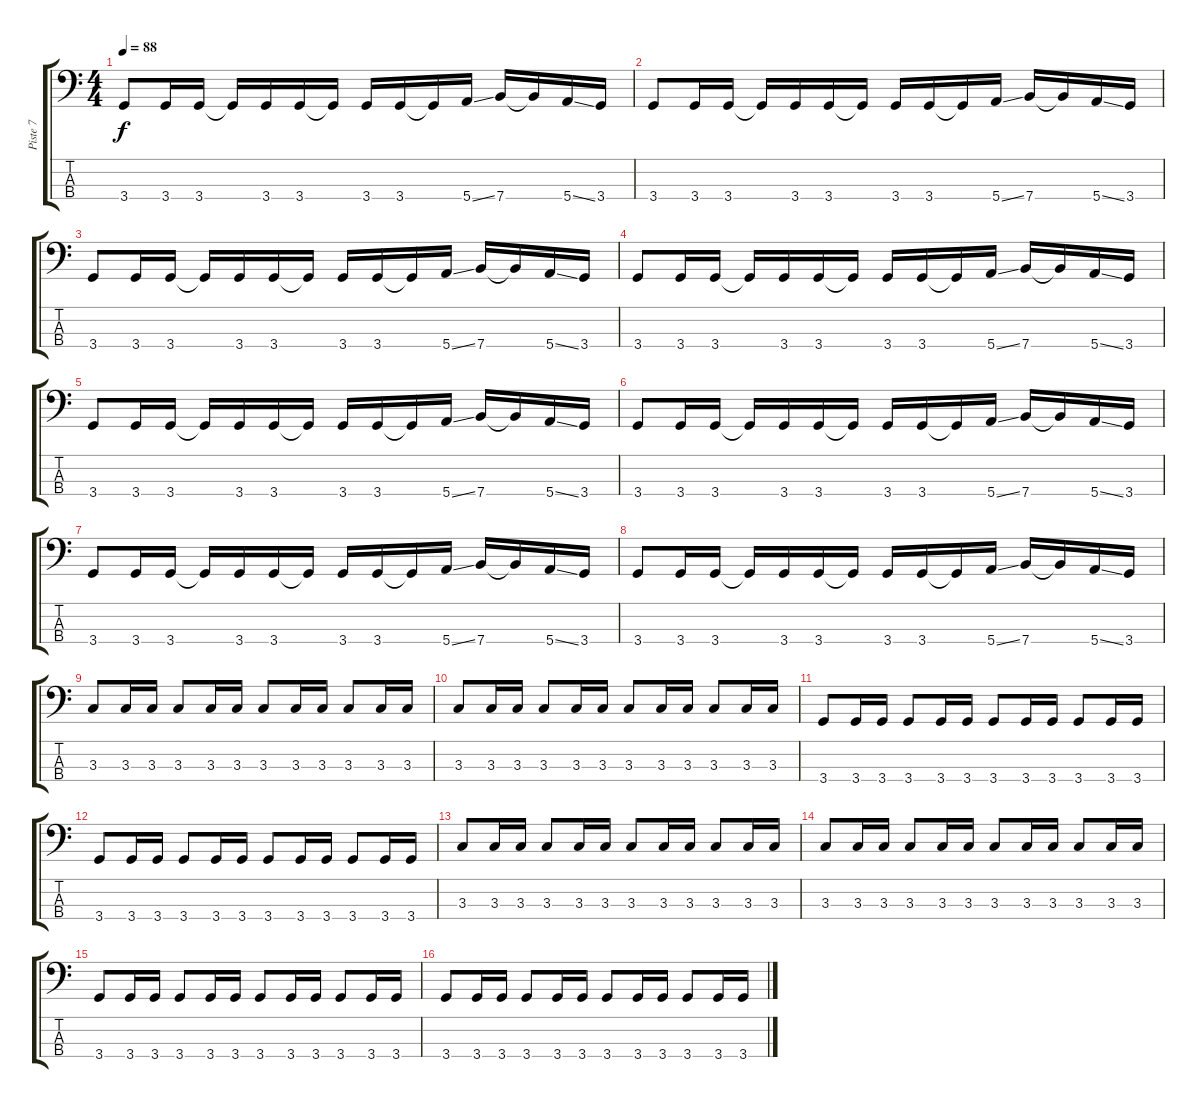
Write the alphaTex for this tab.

\track ("Piste 7" "Piste 7") {instrument fretlessbass}
\staff {score tabs}
\tuning (G2 D2 A1 E1) {hide}
\ts (4 4)
\tempo 88
\clef f4
\ks c
3.4.8{dy f} 3.4.16 3.4.16 3.4{t}.16 3.4.16 3.4.16 3.4{t}.16 3.4.16 3.4.16 3.4{t}.16 5.4{ss}.16 7.4.16 7.4{t}.16 5.4{ss}.16 3.4.16 |
3.4.8 3.4.16 3.4.16 3.4{t}.16 3.4.16 3.4.16 3.4{t}.16 3.4.16 3.4.16 3.4{t}.16 5.4{ss}.16 7.4.16 7.4{t}.16 5.4{ss}.16 3.4.16 |
3.4.8 3.4.16 3.4.16 3.4{t}.16 3.4.16 3.4.16 3.4{t}.16 3.4.16 3.4.16 3.4{t}.16 5.4{ss}.16 7.4.16 7.4{t}.16 5.4{ss}.16 3.4.16 |
3.4.8 3.4.16 3.4.16 3.4{t}.16 3.4.16 3.4.16 3.4{t}.16 3.4.16 3.4.16 3.4{t}.16 5.4{ss}.16 7.4.16 7.4{t}.16 5.4{ss}.16 3.4.16 |
3.4.8 3.4.16 3.4.16 3.4{t}.16 3.4.16 3.4.16 3.4{t}.16 3.4.16 3.4.16 3.4{t}.16 5.4{ss}.16 7.4.16 7.4{t}.16 5.4{ss}.16 3.4.16 |
3.4.8 3.4.16 3.4.16 3.4{t}.16 3.4.16 3.4.16 3.4{t}.16 3.4.16 3.4.16 3.4{t}.16 5.4{ss}.16 7.4.16 7.4{t}.16 5.4{ss}.16 3.4.16 |
3.4.8 3.4.16 3.4.16 3.4{t}.16 3.4.16 3.4.16 3.4{t}.16 3.4.16 3.4.16 3.4{t}.16 5.4{ss}.16 7.4.16 7.4{t}.16 5.4{ss}.16 3.4.16 |
3.4.8 3.4.16 3.4.16 3.4{t}.16 3.4.16 3.4.16 3.4{t}.16 3.4.16 3.4.16 3.4{t}.16 5.4{ss}.16 7.4.16 7.4{t}.16 5.4{ss}.16 3.4.16 |
3.3.8 3.3.16 3.3.16 3.3.8 3.3.16 3.3.16 3.3.8 3.3.16 3.3.16 3.3.8 3.3.16 3.3.16 |
3.3.8 3.3.16 3.3.16 3.3.8 3.3.16 3.3.16 3.3.8 3.3.16 3.3.16 3.3.8 3.3.16 3.3.16 |
3.4.8 3.4.16 3.4.16 3.4.8 3.4.16 3.4.16 3.4.8 3.4.16 3.4.16 3.4.8 3.4.16 3.4.16 |
3.4.8 3.4.16 3.4.16 3.4.8 3.4.16 3.4.16 3.4.8 3.4.16 3.4.16 3.4.8 3.4.16 3.4.16 |
3.3.8 3.3.16 3.3.16 3.3.8 3.3.16 3.3.16 3.3.8 3.3.16 3.3.16 3.3.8 3.3.16 3.3.16 |
3.3.8 3.3.16 3.3.16 3.3.8 3.3.16 3.3.16 3.3.8 3.3.16 3.3.16 3.3.8 3.3.16 3.3.16 |
3.4.8 3.4.16 3.4.16 3.4.8 3.4.16 3.4.16 3.4.8 3.4.16 3.4.16 3.4.8 3.4.16 3.4.16 |
3.4.8 3.4.16 3.4.16 3.4.8 3.4.16 3.4.16 3.4.8 3.4.16 3.4.16 3.4.8 3.4.16 3.4.16
